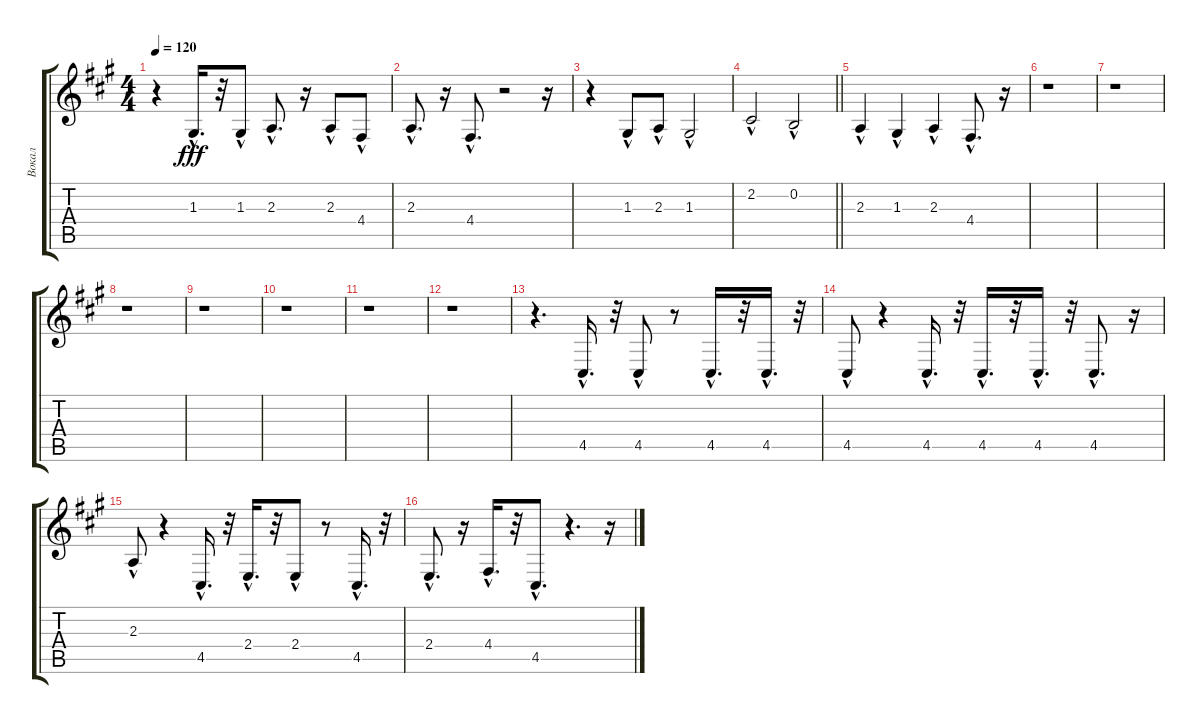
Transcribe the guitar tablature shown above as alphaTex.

\track ("Вокал" "Вокал") {instrument lead3calliope}
\staff {score tabs}
\tuning (E4 B3 G3 D3 A2 E2) {hide}
\ts (4 4)
\tempo 120
\clef g2
\ks f#minor
r.4{dy fff} 1.3{hac}.16{d} r.32 1.3{hac}.8 2.3{hac}.8{d} r.16 2.3{hac}.8 4.4{hac}.8 |
2.3{hac}.8{d} r.16 4.4{hac}.8{d} r.2 r.16 |
r.4 1.3{hac}.8 2.3{hac}.8 1.3{hac}.2 |
\barLineRight lightlight
2.2{hac}.2 0.2{hac}.2 |
2.3{hac}.4 1.3{hac}.4 2.3{hac}.4 4.4{hac}.8{d} r.16 |
r.1 |
r.1 |
r.1 |
r.1 |
r.1 |
r.1 |
r.1 |
r.4{d} 4.5{hac}.16{d} r.32 4.5{hac}.8 r.8 4.5{hac}.16{d} r.32 4.5{hac}.16{d} r.32 |
4.5{hac}.8 r.4 4.5{hac}.16{d} r.32 4.5{hac}.16{d} r.32 4.5{hac}.16{d} r.32 4.5{hac}.8{d} r.16 |
2.3{hac}.8 r.4 4.5{hac}.16{d} r.32 2.4{hac}.16{d} r.32 2.4{hac}.8 r.8 4.5{hac}.16{d} r.32 |
2.4{hac}.8{d} r.16 4.4{hac}.16{d} r.32 4.5{hac}.8{d} r.4{d} r.16
